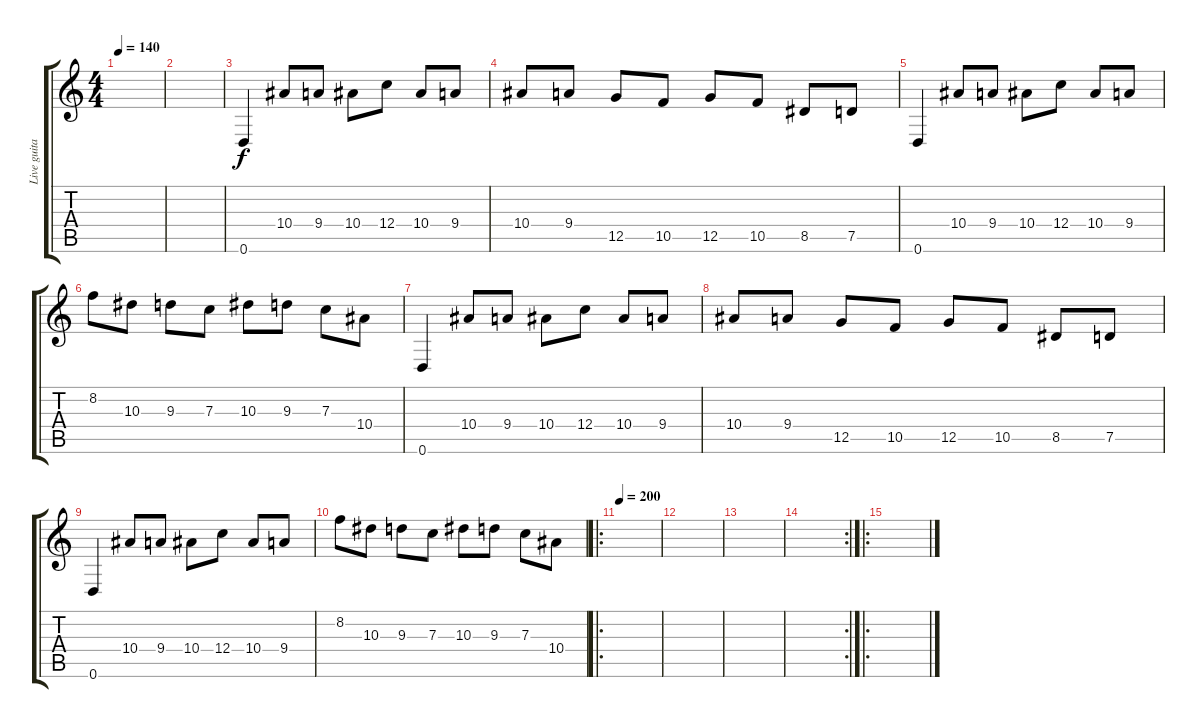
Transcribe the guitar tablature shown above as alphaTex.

\track ("Live guitar" "Live guita") {instrument distortionguitar}
\staff {score tabs}
\tuning (D4 A3 F3 C3 G2 D2) {hide}
\ts (4 4)
\tempo 140
\clef g2
\ks c
|
|
0.6.4 10.4.8 9.4.8 10.4.8 12.4.8 10.4.8 9.4.8 |
10.4.8 9.4.8 12.5.8 10.5.8 12.5.8 10.5.8 8.5.8 7.5.8 |
0.6.4 10.4.8 9.4.8 10.4.8 12.4.8 10.4.8 9.4.8 |
8.2.8 10.3.8 9.3.8 7.3.8 10.3.8 9.3.8 7.3.8 10.4.8 |
0.6.4 10.4.8 9.4.8 10.4.8 12.4.8 10.4.8 9.4.8 |
10.4.8 9.4.8 12.5.8 10.5.8 12.5.8 10.5.8 8.5.8 7.5.8 |
0.6.4 10.4.8 9.4.8 10.4.8 12.4.8 10.4.8 9.4.8 |
8.2.8 10.3.8 9.3.8 7.3.8 10.3.8 9.3.8 7.3.8 10.4.8 |
\ro
\tempo 200
|
|
|
\rc 2
|
\ro
